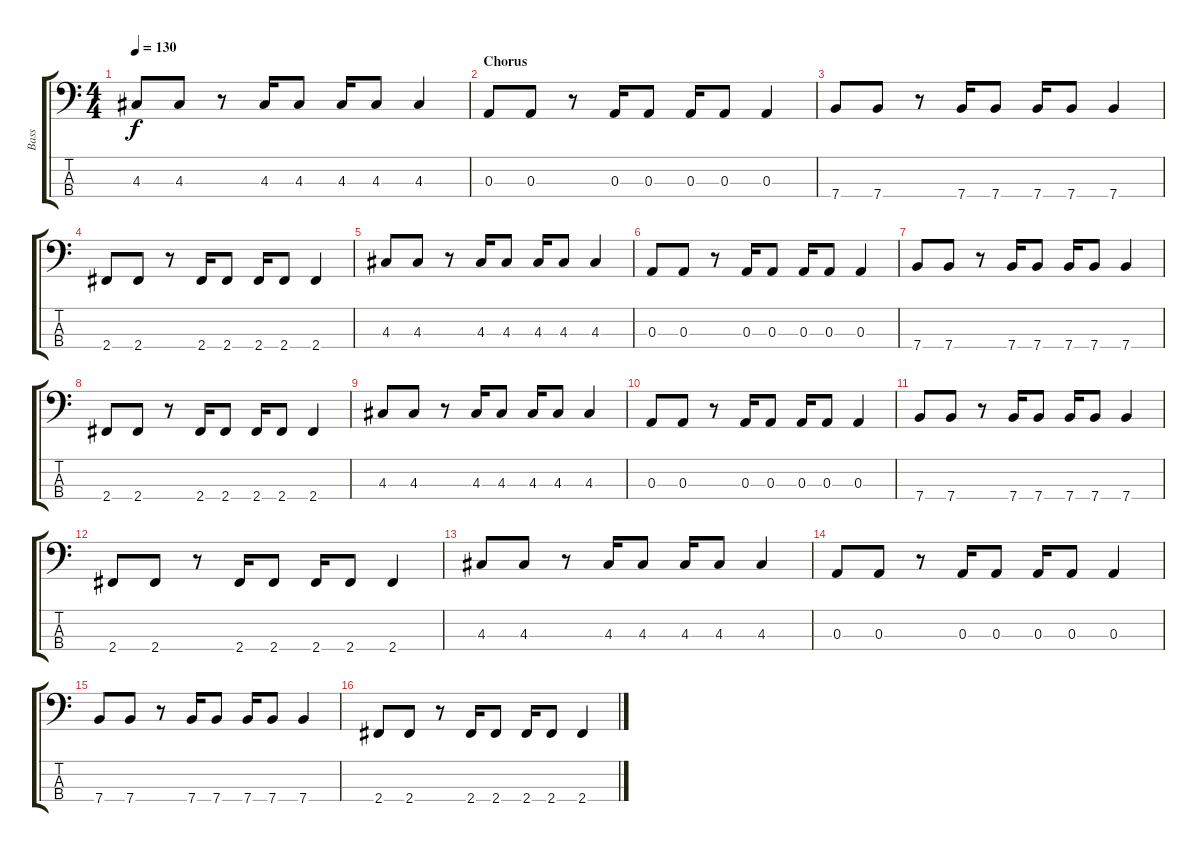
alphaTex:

\track ("Bass" "Bass") {instrument electricbassfinger}
\staff {score tabs}
\tuning (G2 D2 A1 E1) {hide}
\ts (4 4)
\tempo 130
\clef f4
\ks c
4.3.8{dy f} 4.3.8 r.8 4.3.16 4.3.8 4.3.16 4.3.8 4.3.4 |
\section ("" "Chorus")
0.3.8 0.3.8 r.8 0.3.16 0.3.8 0.3.16 0.3.8 0.3.4 |
7.4.8 7.4.8 r.8 7.4.16 7.4.8 7.4.16 7.4.8 7.4.4 |
2.4.8 2.4.8 r.8 2.4.16 2.4.8 2.4.16 2.4.8 2.4.4 |
4.3.8 4.3.8 r.8 4.3.16 4.3.8 4.3.16 4.3.8 4.3.4 |
0.3.8 0.3.8 r.8 0.3.16 0.3.8 0.3.16 0.3.8 0.3.4 |
7.4.8 7.4.8 r.8 7.4.16 7.4.8 7.4.16 7.4.8 7.4.4 |
2.4.8 2.4.8 r.8 2.4.16 2.4.8 2.4.16 2.4.8 2.4.4 |
4.3.8 4.3.8 r.8 4.3.16 4.3.8 4.3.16 4.3.8 4.3.4 |
0.3.8 0.3.8 r.8 0.3.16 0.3.8 0.3.16 0.3.8 0.3.4 |
7.4.8 7.4.8 r.8 7.4.16 7.4.8 7.4.16 7.4.8 7.4.4 |
2.4.8 2.4.8 r.8 2.4.16 2.4.8 2.4.16 2.4.8 2.4.4 |
4.3.8 4.3.8 r.8 4.3.16 4.3.8 4.3.16 4.3.8 4.3.4 |
0.3.8 0.3.8 r.8 0.3.16 0.3.8 0.3.16 0.3.8 0.3.4 |
7.4.8 7.4.8 r.8 7.4.16 7.4.8 7.4.16 7.4.8 7.4.4 |
2.4.8 2.4.8 r.8 2.4.16 2.4.8 2.4.16 2.4.8 2.4.4
